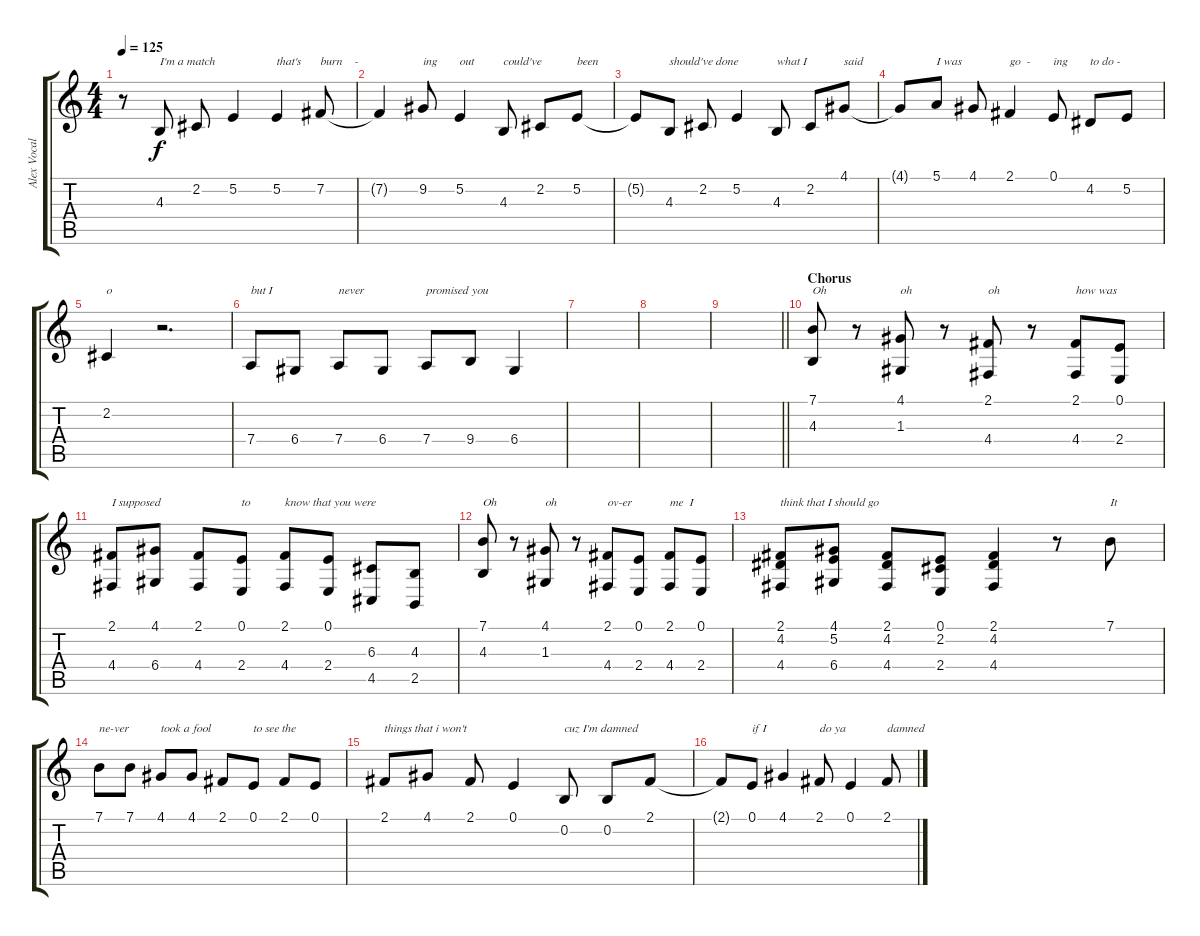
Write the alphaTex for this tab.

\track ("Alex Vocals" "Alex Vocal") {instrument synthvoice}
\staff {score tabs}
\tuning (E4 B3 G3 D3 A2 E2) {hide}
\ts (4 4)
\tempo 125
\clef g2
\ks c
r.8{dy f} 4.3.8{txt "I'm a match"} 2.2.8 5.2.4 5.2.4{txt "that's"} 7.2.8{txt "burn    -"} |
7.2{t}.4 9.2.8{txt "ing"} 5.2.4{txt "out"} 4.3.8{txt "could've"} 2.2.8 5.2.8{txt "been"} |
5.2{t}.8 4.3.8{txt "should've done"} 2.2.8 5.2.4 4.3.8{txt "what I"} 2.2.8 4.1.8{txt "said"} |
4.1{t}.8 5.1.8{txt "I was"} 4.1.8 2.1.4{txt "go  -"} 0.1.8{txt "ing"} 4.2.8{txt "to do -"} 5.2.8 |
2.2.4{txt "o"} r.2{d} |
7.4.8{txt "but I"} 6.4.8 7.4.8{txt "never"} 6.4.8 7.4.8{txt "promised you"} 9.4.8 6.4.4 |
|
|
\barLineRight lightlight
|
\section ("" "Chorus")
(7.1 4.3).8{txt "Oh"} r.8 (4.1 1.3).8{txt "oh"} r.8 (2.1 4.4).8{txt "oh"} r.8 (2.1 4.4).8{txt "how was"} (0.1 2.4).8 |
(2.1 4.4).8{txt "I supposed"} (4.1 6.4).8 (2.1 4.4).8 (0.1 2.4).8{txt "to"} (2.1 4.4).8{txt "know that you were"} (0.1 2.4).8 (6.3 4.5).8 (4.3 2.5).8 |
(7.1 4.3).8{txt "Oh"} r.8 (4.1 1.3).8{txt "oh"} r.8 (2.1 4.4).8{txt "ov-er"} (0.1 2.4).8 (2.1 4.4).8{txt "me  I"} (0.1 2.4).8 |
(2.1 4.2 4.4).8{txt "think that I should go"} (4.1 5.2 6.4).8 (2.1 4.2 4.4).8 (0.1 2.2 2.4).8 (2.1 4.2 4.4).4 r.8 7.1.8{txt "It"} |
7.1.8{txt "ne-ver"} 7.1.8 4.1.8{txt "took a fool"} 4.1.8 2.1.8 0.1.8{txt "to see the"} 2.1.8 0.1.8 |
2.1.8{txt "things that i won't"} 4.1.8 2.1.8 0.1.4 0.2.8{txt "cuz I'm damned"} 0.2.8 2.1.8 |
2.1{t}.8 0.1.8{txt "if I"} 4.1.4 2.1.8{txt "do ya"} 0.1.4 2.1.8{txt "damned"}
